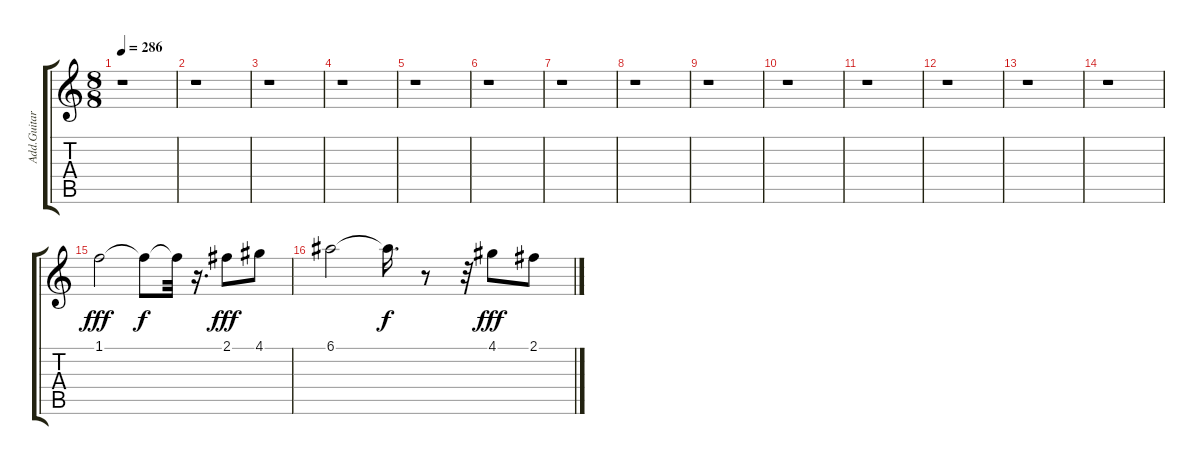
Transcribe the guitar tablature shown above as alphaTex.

\track ("Add.Guitar" "Add.Guitar") {instrument distortionguitar}
\staff {score tabs}
\tuning (E4 B3 G3 D3 A2 E2) {hide}
\ts (8 8)
\tempo 286
\clef g2
\ks c
r.1{dy f} |
r.1 |
r.1 |
r.1 |
r.1 |
r.1 |
r.1 |
r.1 |
r.1 |
r.1 |
r.1 |
r.1 |
r.1 |
r.1 |
1.1.2{dy fff} 1.1{t}.8{dy f} 1.1{t}.32 r.16{d} 2.1.8{dy fff} 4.1.8 |
6.1.2 6.1{t}.16{d dy f} r.8 r.32 4.1.8{dy fff} 2.1.8
